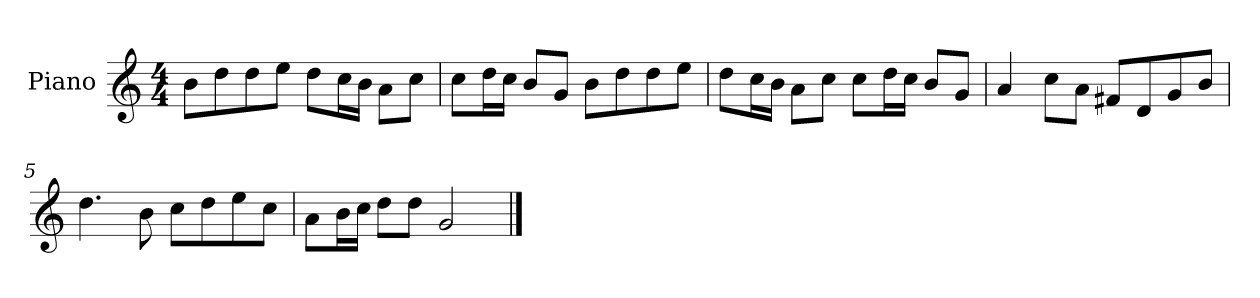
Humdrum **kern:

**kern
*part1
*staff1
*I"Piano
*I'P-no
*clefG2
*k[]
*M4/4
*MM90
=1
8b\L
8dd\
8dd\
8ee\J
8dd\L
16cc\L
16b\JJ
8a\L
8cc\J
=2
8cc\L
16dd\L
16cc\JJ
8b/L
8g/J
8b\L
8dd\
8dd\
8ee\J
=3
8dd\L
16cc\L
16b\JJ
8a\L
8cc\J
8cc\L
16dd\L
16cc\JJ
8b/L
8g/J
=4
4a/
8cc\L
8a\J
8f#X/L
8d/
8g/
8b/J
!!LO:LB:g=z
=5
4.dd\
8b\
8cc\L
8dd\
8ee\
8cc\J
=6
8a\L
16b\L
16cc\JJ
8dd\L
8dd\J
2g/
==
*-
